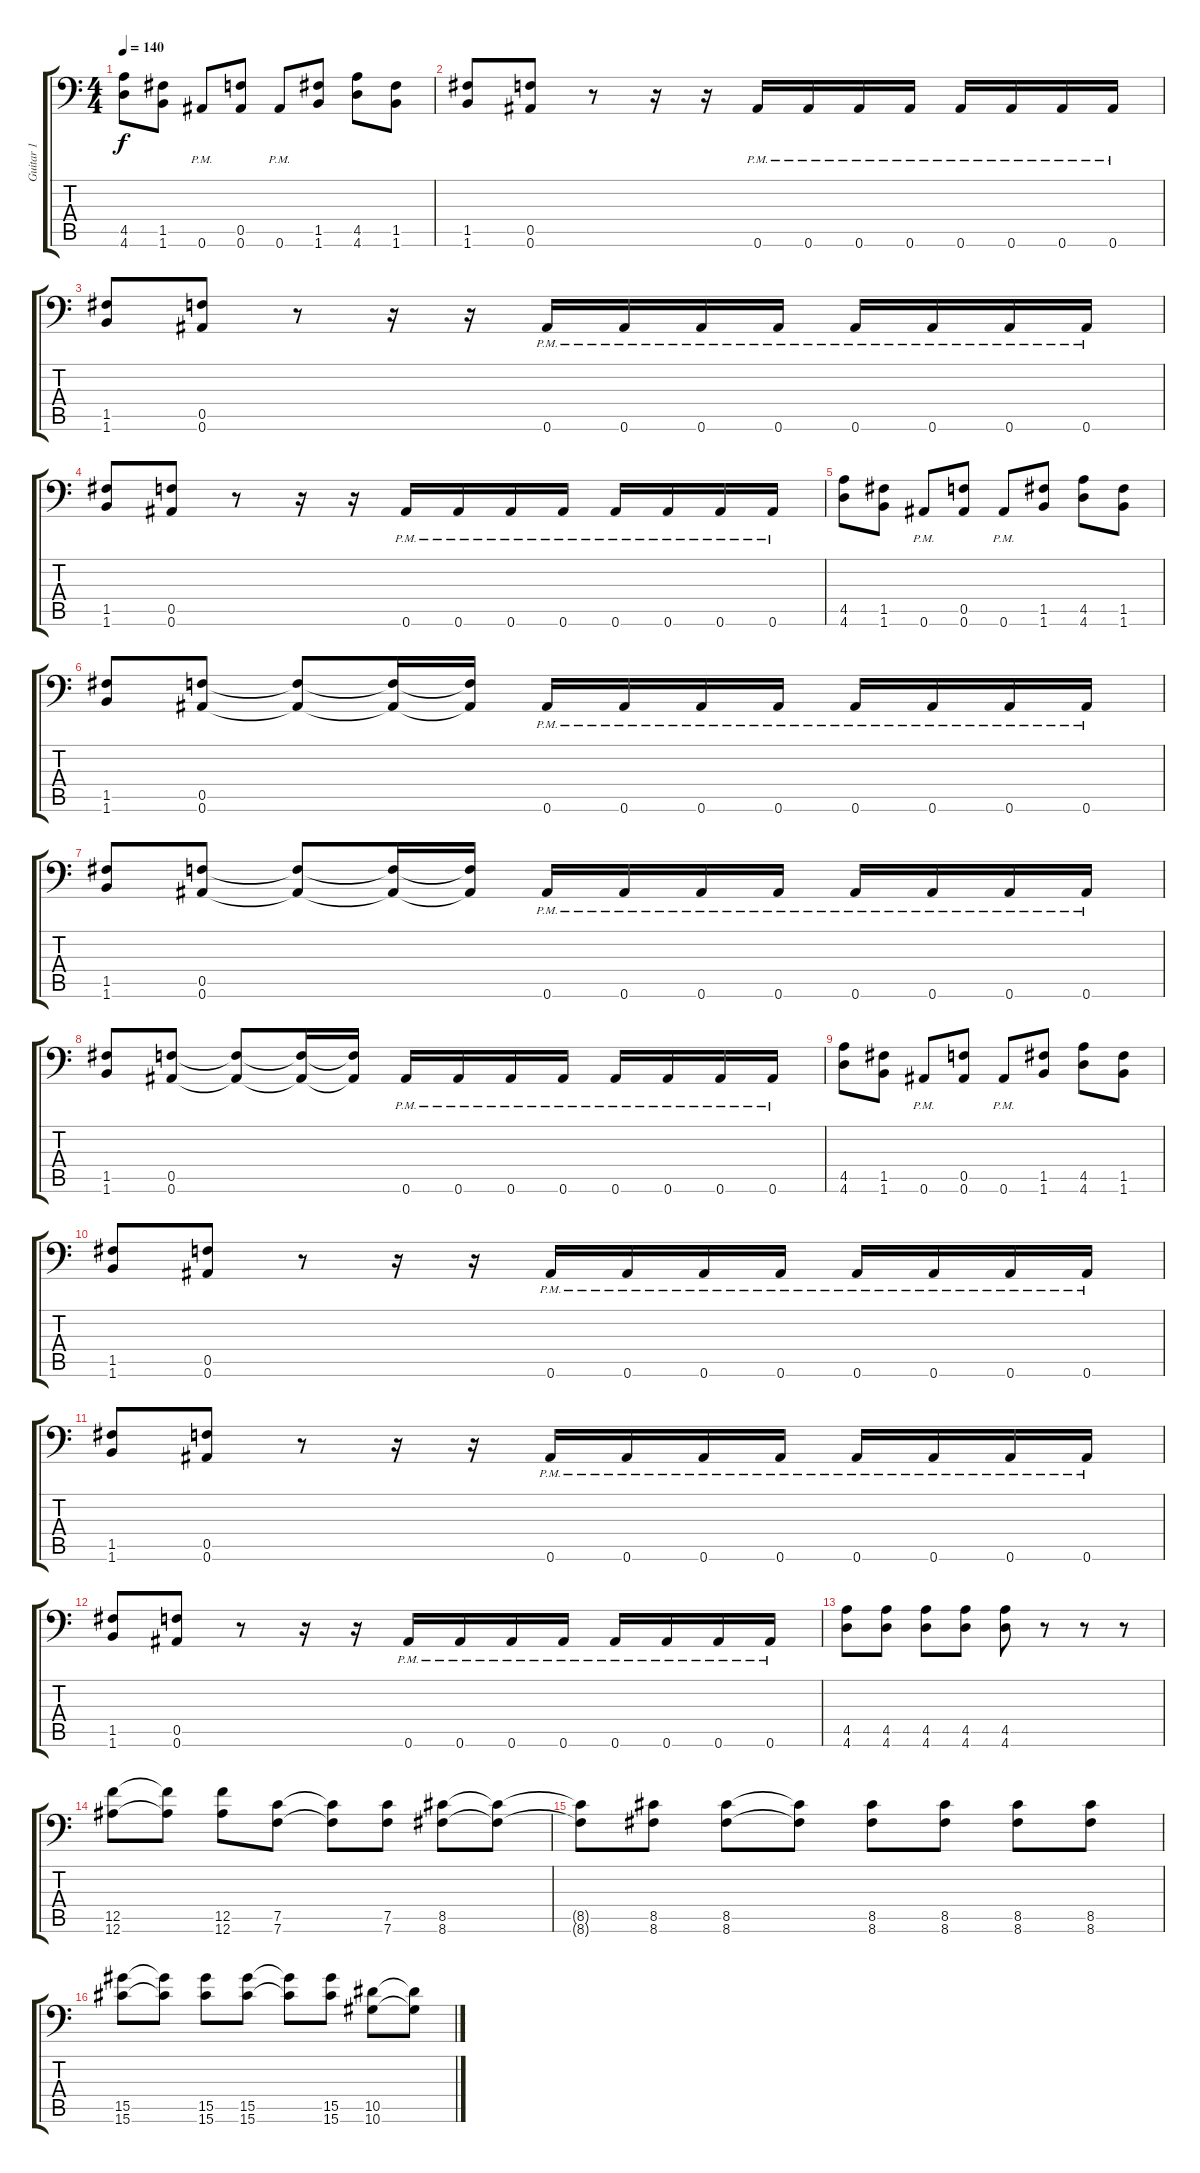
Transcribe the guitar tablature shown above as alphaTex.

\track ("Guitar 1" "Guitar 1") {instrument distortionguitar}
\staff {score tabs}
\tuning (C4 G3 Eb3 Bb2 F2 Bb1) {hide}
\ts (4 4)
\tempo 140
\clef f4
\ks c
(4.5 4.6).8{dy f} (1.5 1.6).8 0.6{pm}.8 (0.5 0.6).8 0.6{pm}.8 (1.5 1.6).8 (4.5 4.6).8 (1.5 1.6).8 |
(1.5 1.6).8 (0.5 0.6).8 r.8 r.16 r.16 0.6{pm}.16 0.6{pm}.16 0.6{pm}.16 0.6{pm}.16 0.6{pm}.16 0.6{pm}.16 0.6{pm}.16 0.6{pm}.16 |
(1.5 1.6).8 (0.5 0.6).8 r.8 r.16 r.16 0.6{pm}.16 0.6{pm}.16 0.6{pm}.16 0.6{pm}.16 0.6{pm}.16 0.6{pm}.16 0.6{pm}.16 0.6{pm}.16 |
(1.5 1.6).8 (0.5 0.6).8 r.8 r.16 r.16 0.6{pm}.16 0.6{pm}.16 0.6{pm}.16 0.6{pm}.16 0.6{pm}.16 0.6{pm}.16 0.6{pm}.16 0.6{pm}.16 |
(4.5 4.6).8 (1.5 1.6).8 0.6{pm}.8 (0.5 0.6).8 0.6{pm}.8 (1.5 1.6).8 (4.5 4.6).8 (1.5 1.6).8 |
(1.5 1.6).8 (0.5 0.6).8 (0.5{t} 0.6{t}).8 (0.5{t} 0.6{t}).16 (0.5{t} 0.6{t}).16 0.6{pm}.16 0.6{pm}.16 0.6{pm}.16 0.6{pm}.16 0.6{pm}.16 0.6{pm}.16 0.6{pm}.16 0.6{pm}.16 |
(1.5 1.6).8 (0.5 0.6).8 (0.5{t} 0.6{t}).8 (0.5{t} 0.6{t}).16 (0.5{t} 0.6{t}).16 0.6{pm}.16 0.6{pm}.16 0.6{pm}.16 0.6{pm}.16 0.6{pm}.16 0.6{pm}.16 0.6{pm}.16 0.6{pm}.16 |
(1.5 1.6).8 (0.5 0.6).8 (0.5{t} 0.6{t}).8 (0.5{t} 0.6{t}).16 (0.5{t} 0.6{t}).16 0.6{pm}.16 0.6{pm}.16 0.6{pm}.16 0.6{pm}.16 0.6{pm}.16 0.6{pm}.16 0.6{pm}.16 0.6{pm}.16 |
(4.5 4.6).8 (1.5 1.6).8 0.6{pm}.8 (0.5 0.6).8 0.6{pm}.8 (1.5 1.6).8 (4.5 4.6).8 (1.5 1.6).8 |
(1.5 1.6).8 (0.5 0.6).8 r.8 r.16 r.16 0.6{pm}.16 0.6{pm}.16 0.6{pm}.16 0.6{pm}.16 0.6{pm}.16 0.6{pm}.16 0.6{pm}.16 0.6{pm}.16 |
(1.5 1.6).8 (0.5 0.6).8 r.8 r.16 r.16 0.6{pm}.16 0.6{pm}.16 0.6{pm}.16 0.6{pm}.16 0.6{pm}.16 0.6{pm}.16 0.6{pm}.16 0.6{pm}.16 |
(1.5 1.6).8 (0.5 0.6).8 r.8 r.16 r.16 0.6{pm}.16 0.6{pm}.16 0.6{pm}.16 0.6{pm}.16 0.6{pm}.16 0.6{pm}.16 0.6{pm}.16 0.6{pm}.16 |
(4.5 4.6).8 (4.5 4.6).8 (4.5 4.6).8 (4.5 4.6).8 (4.5 4.6).8 r.8 r.8 r.8 |
(12.5 12.6).8{balance 7 instrument distortionguitar} (12.5{t} 12.6{t}).8 (12.5 12.6).8 (7.5 7.6).8 (7.5{t} 7.6{t}).8 (7.5 7.6).8 (8.5 8.6).8 (8.5{t} 8.6{t}).8 |
(8.5{t} 8.6{t}).8 (8.5 8.6).8 (8.5 8.6).8 (8.5{t} 8.6{t}).8 (8.5 8.6).8 (8.5 8.6).8 (8.5 8.6).8 (8.5 8.6).8 |
(15.5 15.6).8 (15.5{t} 15.6{t}).8 (15.5 15.6).8 (15.5 15.6).8 (15.5{t} 15.6{t}).8 (15.5 15.6).8 (10.5 10.6).8 (10.5{t} 10.6{t}).8
